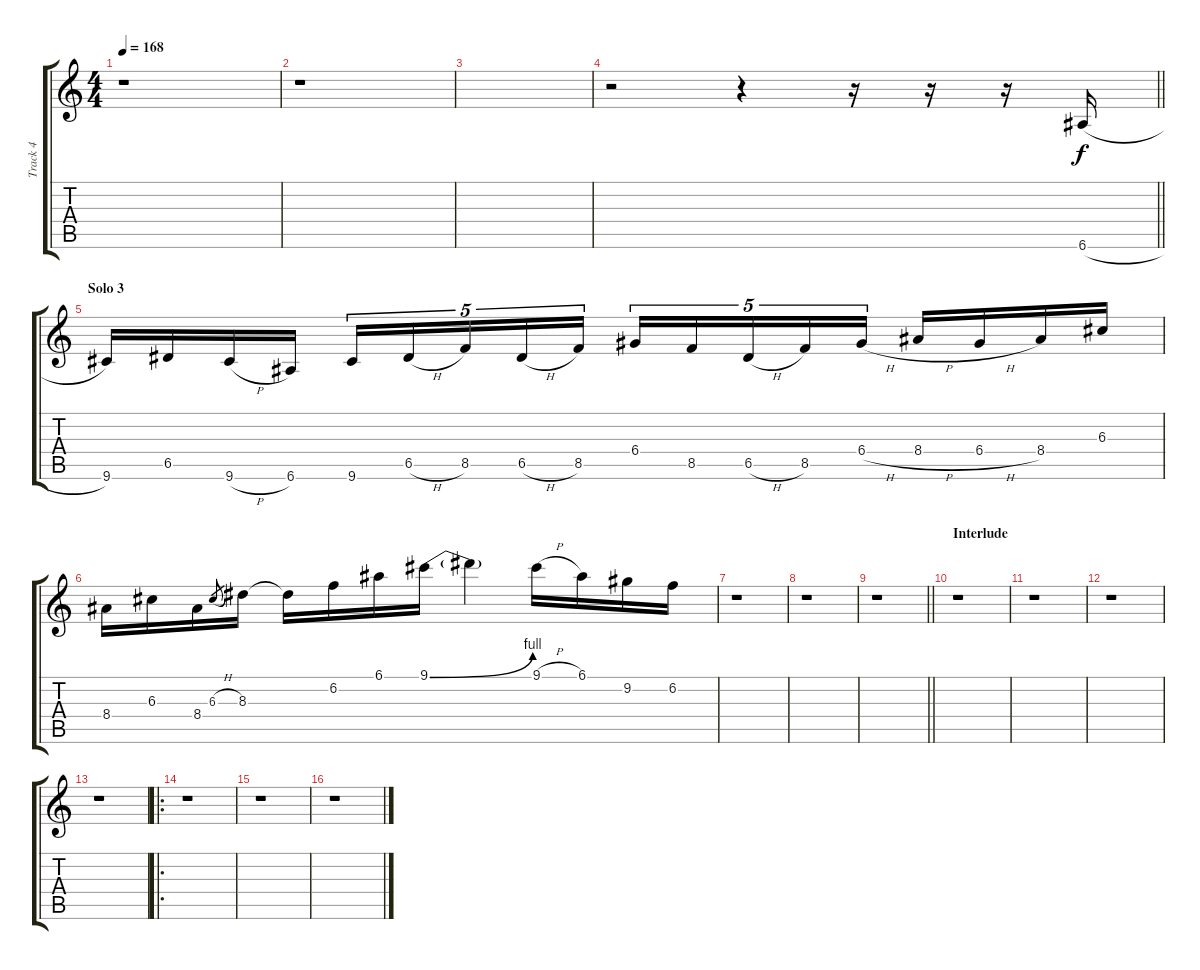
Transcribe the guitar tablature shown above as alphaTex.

\track ("Track 4" "Track 4") {instrument distortionguitar}
\staff {score tabs}
\tuning (E4 B3 G3 D3 A2 E2) {hide}
\ts (4 4)
\tempo 168
\clef g2
\ks c
r.1{dy f} |
r.1 |
|
\barLineRight lightlight
r.2 r.4 r.16 r.16 r.16 6.6{h}.16 |
\section ("" "Solo 3")
9.6.16 6.5.16 9.6{h}.16 6.6.16 9.6.16{tu (5 4)} 6.5{h}.16{tu (5 4)} 8.5.16{tu (5 4)} 6.5{h}.16{tu (5 4)} 8.5.16{tu (5 4)} 6.4.16{tu (5 4)} 8.5.16{tu (5 4)} 6.5{h}.16{tu (5 4)} 8.5.16{tu (5 4)} 6.4{h}.16{tu (5 4)} 8.4{h}.16 6.4{h}.16 8.4.16 6.3.16 |
8.4.16 6.3.16 8.4.16 6.3{h}.8{gr} 8.3.16 8.3{t}.16 6.2.16 6.1.16 9.1{be (bend 0 0 60 4)}.16 9.1{t}.4 9.1{h}.16 6.1.16 9.2.16 6.2.16 |
r.1 |
r.1 |
\barLineRight lightlight
r.1 |
\section ("" "Interlude")
r.1 |
r.1 |
r.1 |
r.1 |
\ro
r.1 |
r.1 |
r.1
